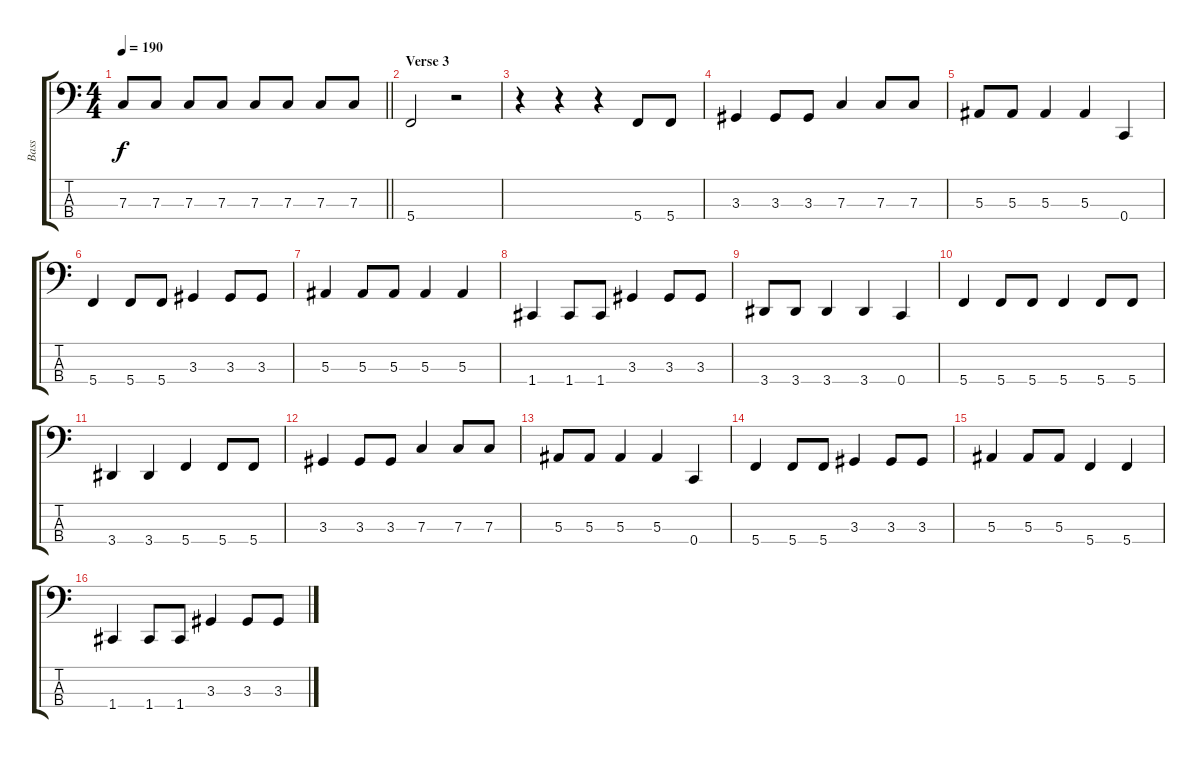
\track ("Bass" "Bass") {instrument electricbasspick}
\staff {score tabs}
\tuning (Eb2 Bb1 F1 C1) {hide}
\ts (4 4)
\tempo 190
\clef f4
\barLineRight lightlight
\ks c
7.3.8{dy f} 7.3.8 7.3.8 7.3.8 7.3.8 7.3.8 7.3.8 7.3.8 |
\section ("" "Verse 3")
5.4.2 r.2 |
r.4 r.4 r.4 5.4.8 5.4.8 |
3.3.4 3.3.8 3.3.8 7.3.4 7.3.8 7.3.8 |
5.3.8 5.3.8 5.3.4 5.3.4 0.4.4 |
5.4.4 5.4.8 5.4.8 3.3.4 3.3.8 3.3.8 |
5.3.4 5.3.8 5.3.8 5.3.4 5.3.4 |
1.4.4 1.4.8 1.4.8 3.3.4 3.3.8 3.3.8 |
3.4.8 3.4.8 3.4.4 3.4.4 0.4.4 |
5.4.4 5.4.8 5.4.8 5.4.4 5.4.8 5.4.8 |
3.4.4 3.4.4 5.4.4 5.4.8 5.4.8 |
3.3.4 3.3.8 3.3.8 7.3.4 7.3.8 7.3.8 |
5.3.8 5.3.8 5.3.4 5.3.4 0.4.4 |
5.4.4 5.4.8 5.4.8 3.3.4 3.3.8 3.3.8 |
5.3.4 5.3.8 5.3.8 5.4.4 5.4.4 |
1.4.4 1.4.8 1.4.8 3.3.4 3.3.8 3.3.8
